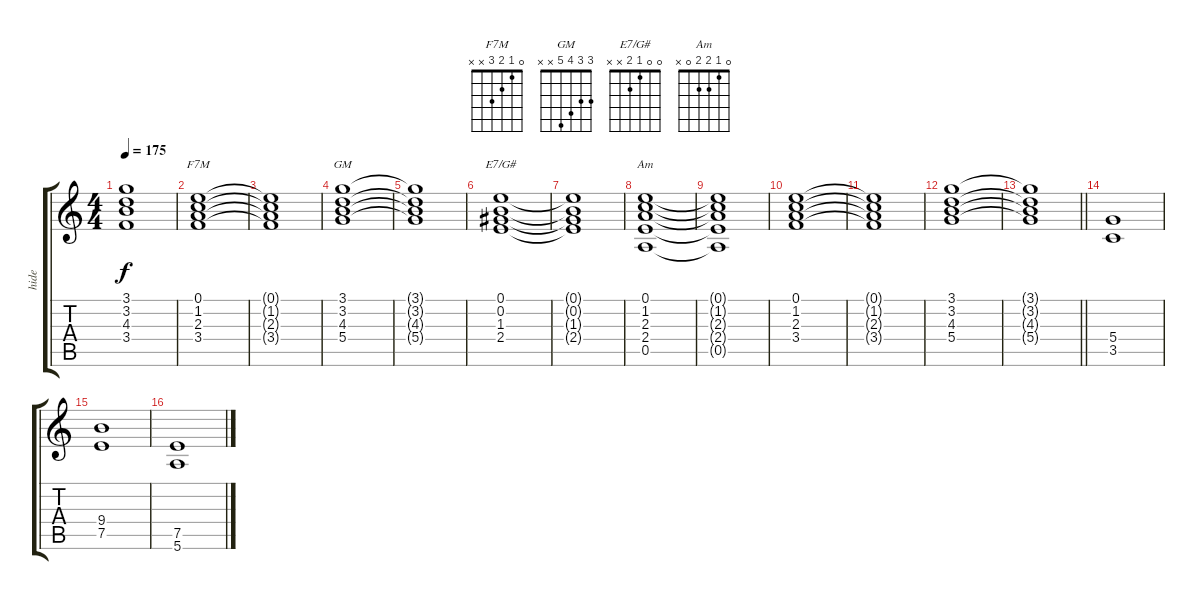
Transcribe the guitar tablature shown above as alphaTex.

\track ("hide" "hide") {instrument overdrivenguitar}
\staff {score tabs}
\tuning (E4 B3 G3 D3 A2 E2) {hide}
\chord ("F7M" 0 1 2 3 x x)
\chord ("GM" 3 3 4 5 x x)
\chord ("E7/G#" 0 0 1 2 x x)
\chord ("Am" 0 1 2 2 0 x)
\ts (4 4)
\tempo 175
\clef g2
\ks c
(3.1{t} 3.2{t} 4.3{t} 3.4{t}).1{dy f} |
(0.1 1.2 2.3 3.4).1{ch "F7M"} |
(0.1{t} 1.2{t} 2.3{t} 3.4{t}).1 |
(3.1 3.2 4.3 5.4).1{ch "GM"} |
(3.1{t} 3.2{t} 4.3{t} 5.4{t}).1 |
(0.1 0.2 1.3 2.4).1{ch "E7/G#"} |
(0.1{t} 0.2{t} 1.3{t} 2.4{t}).1 |
(0.1 1.2 2.3 2.4 0.5).1{ch "Am"} |
(0.1{t} 1.2{t} 2.3{t} 2.4{t} 0.5{t}).1 |
(0.1 1.2 2.3 3.4).1 |
(0.1{t} 1.2{t} 2.3{t} 3.4{t}).1 |
(3.1 3.2 4.3 5.4).1 |
\barLineRight lightlight
(3.1{t} 3.2{t} 4.3{t} 5.4{t}).1 |
(5.4 3.5).1 |
(9.4 7.5).1 |
(7.5 5.6).1
